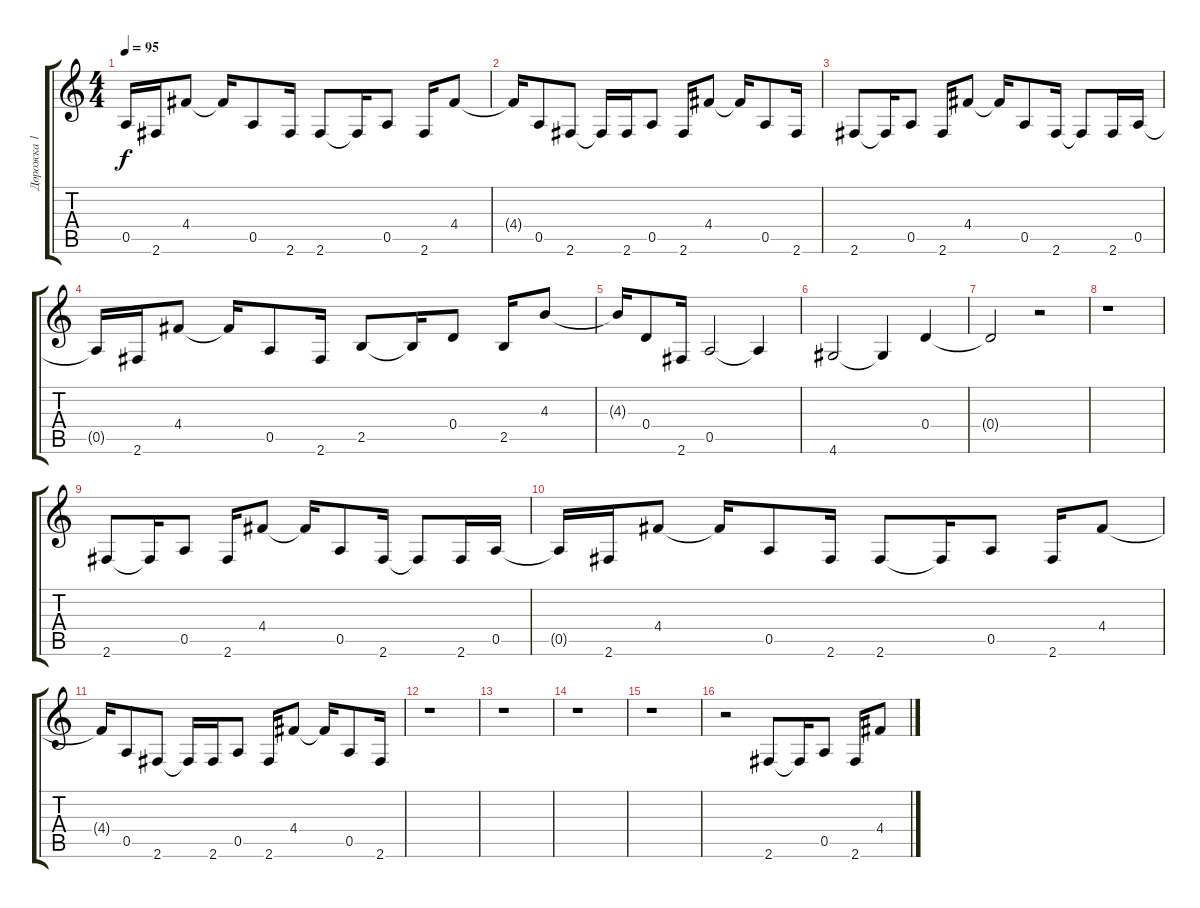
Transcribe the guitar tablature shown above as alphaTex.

\track ("Дорожка 1" "Дорожка 1") {instrument electricguitarclean}
\staff {score tabs}
\tuning (E4 B3 G3 D3 A2 E2) {hide}
\ts (4 4)
\tempo 95
\clef g2
\ks c
0.5{t}.16{dy f} 2.6.16 4.4.8 4.4{t}.16 0.5.8 2.6.16 2.6.8 2.6{t}.16 0.5.8 2.6.16 4.4.8 |
4.4{t}.16 0.5.8 2.6.8 2.6{t}.16 2.6.16 0.5.8 2.6.16 4.4.8 4.4{t}.16 0.5.8 2.6.16 |
2.6.8 2.6{t}.16 0.5.8 2.6.16 4.4.8 4.4{t}.16 0.5.8 2.6.16 2.6{t}.8 2.6.16 0.5.16 |
0.5{t}.16 2.6.16 4.4.8 4.4{t}.16 0.5.8 2.6.16 2.5.8 2.5{t}.16 0.4.8 2.5.16 4.3.8 |
4.3{t}.16 0.4.8 2.6.16 0.5.2 0.5{t}.4 |
4.6.2 4.6{t}.4 0.4.4 |
0.4{t}.2 r.2 |
r.1 |
2.6.8 2.6{t}.16 0.5.8 2.6.16 4.4.8 4.4{t}.16 0.5.8 2.6.16 2.6{t}.8 2.6.16 0.5.16 |
0.5{t}.16 2.6.16 4.4.8 4.4{t}.16 0.5.8 2.6.16 2.6.8 2.6{t}.16 0.5.8 2.6.16 4.4.8 |
4.4{t}.16 0.5.8 2.6.8 2.6{t}.16 2.6.16 0.5.8 2.6.16 4.4.8 4.4{t}.16 0.5.8 2.6.16 |
r.1 |
r.1 |
r.1 |
r.1 |
r.2 2.6.8 2.6{t}.16 0.5.8 2.6.16 4.4.8
